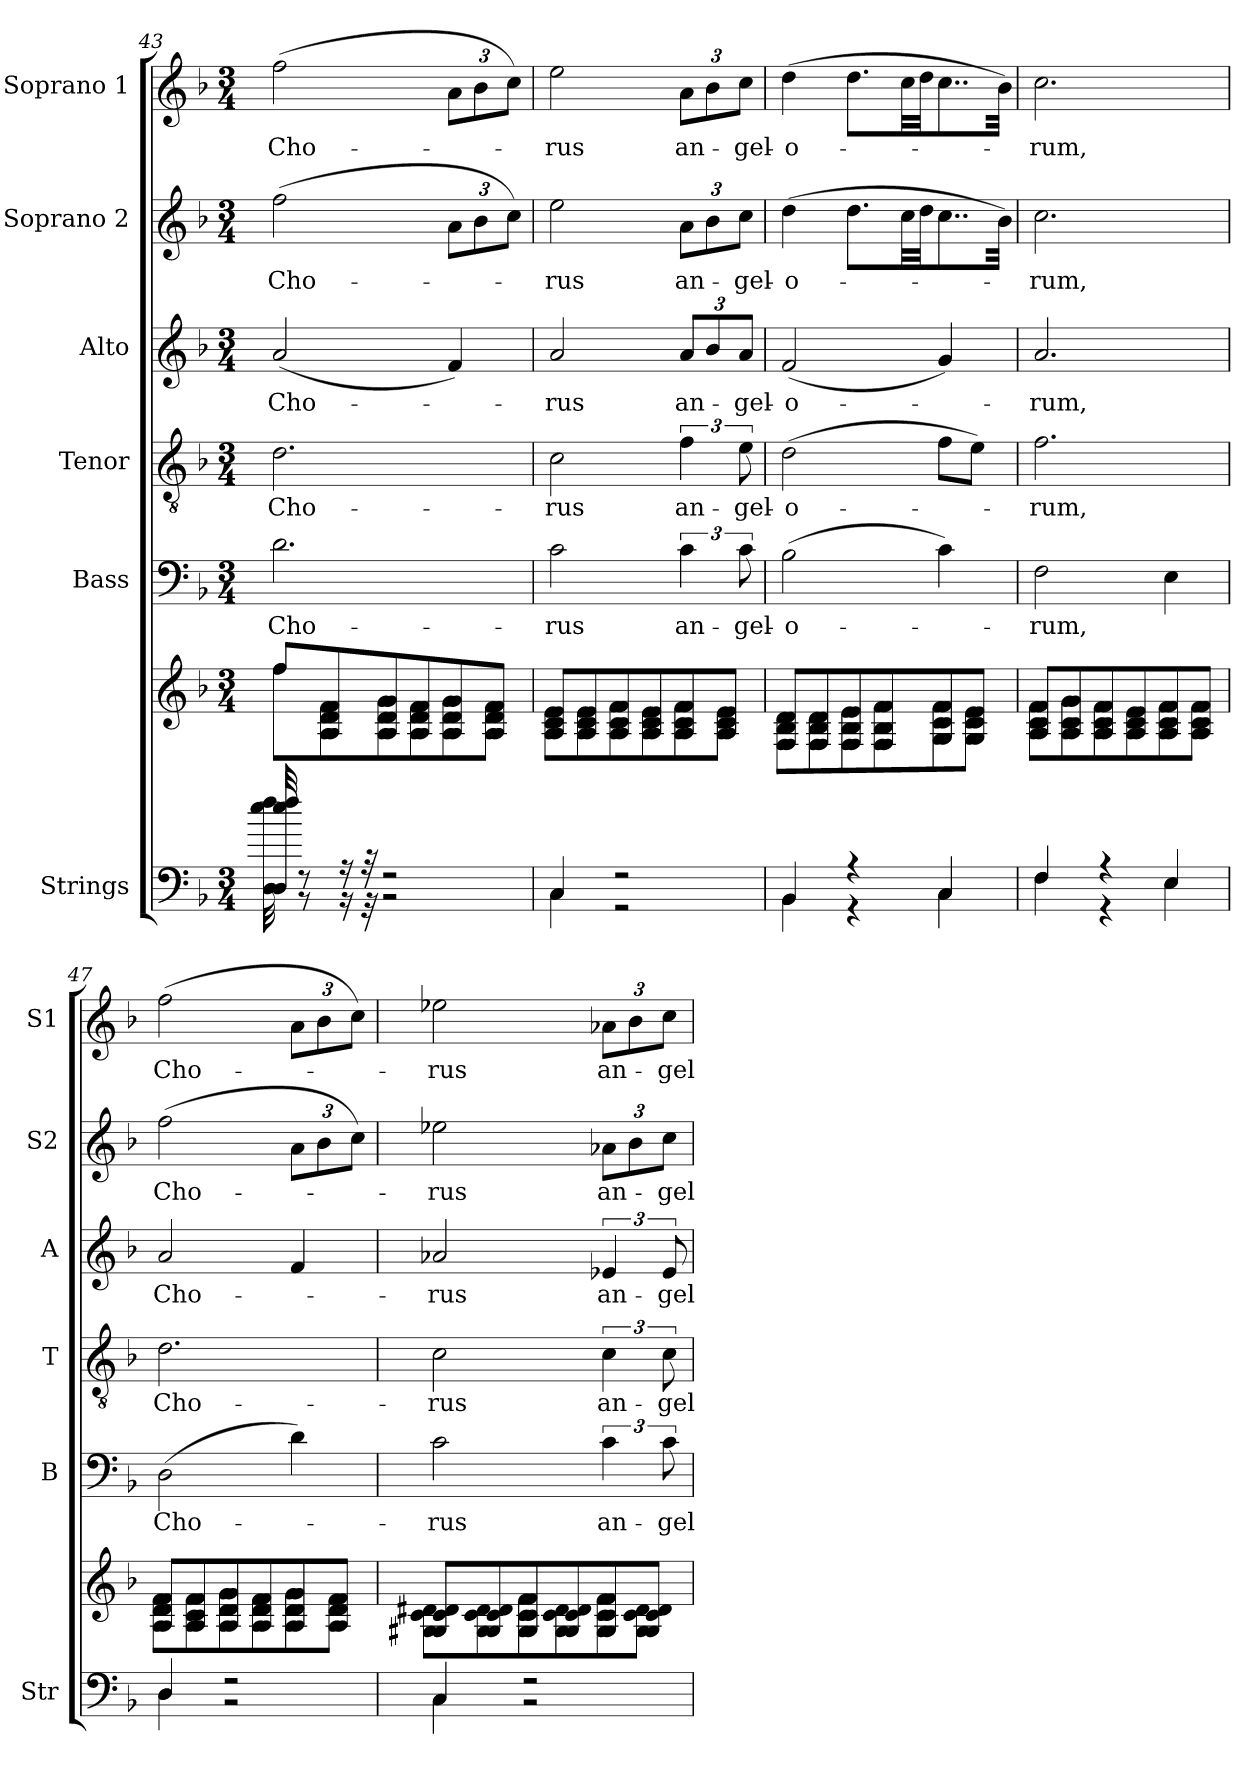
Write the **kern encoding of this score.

**kern	**kern	**kern	**text	**kern	**text	**kern	**text	**kern	**text	**kern	**text
*part6	*part6	*part5	*part5	*part4	*part4	*part3	*part3	*part2	*part2	*part1	*part1
*staff7	*staff6	*staff5	*staff5	*staff4	*staff4	*staff3	*staff3	*staff2	*staff2	*staff1	*staff1
*I"Strings	*	*I"Bass	*	*I"Tenor	*	*I"Alto	*	*I"Soprano 2	*	*I"Soprano 1	*
*I'Str	*	*I'B	*	*I'T	*	*I'A	*	*I'S2	*	*I'S1	*
!!LO:PB:g=z
*clefF4	*clefG2	*clefF4	*	*clefGv2	*	*clefG2	*	*clefG2	*	*clefG2	*
*k[b-]	*k[b-]	*k[b-]	*	*k[b-]	*	*k[b-]	*	*k[b-]	*	*k[b-]	*
*F:	*F:	*F:	*	*F:	*	*F:	*	*F:	*	*F:	*
*M3/4	*M3/4	*M3/4	*	*M3/4	*	*M3/4	*	*M3/4	*	*M3/4	*
=43	=43	=43	=43	=43	=43	=43	=43	=43	=43	=43	=43
*^	*^	*	*	*	*	*	*	*	*	*	*
!	!	!	!	!	!LO:LY:b	!	!LO:LY:b	!	!LO:LY:b	!	!LO:LY:b	!	!LO:LY:b
32D/ 32ee/ 32ff/	32D\ 32ee\ 32ff\	8ff/L	8ff\L	2.d\	Cho-	2.d\	Cho-	(<2a/	Cho-	(>2ff\	Cho-	(>2ff\	Cho-
8r	8r	.	.	.	.	.	.	.	.	.	.	.	.
.	.	8A/ 8d/ 8f/	8A\ 8d\ 8f\	.	.	.	.	.	.	.	.	.	.
16r	16r	.	.	.	.	.	.	.	.	.	.	.	.
32r	32r	.	.	.	.	.	.	.	.	.	.	.	.
2r	2r	8A/ 8d/ 8g/	8A\ 8d\ 8g\	.	.	.	.	.	.	.	.	.	.
.	.	8A/ 8d/ 8f/	8A\ 8d\ 8f\	.	.	.	.	.	.	.	.	.	.
*	*	*	*	*	*	*	*	*	*	*Xbrackettup	*	*Xbrackettup	*
.	.	8A/ 8d/ 8g/	8A\ 8d\ 8g\	.	.	.	.	4f/)	.	12a\L	.	12a\L	.
.	.	.	.	.	.	.	.	.	.	12b-i\	.	12b-i\	.
.	.	8A/ 8d/ 8f/J	8A\ 8d\ 8f\J	.	.	.	.	.	.	.	.	.	.
.	.	.	.	.	.	.	.	.	.	12cc\J)	.	12cc\J)	.
=44	=44	=44	=44	=44	=44	=44	=44	=44	=44	=44	=44	=44	=44
!	!	!	!	!	!LO:LY:b	!	!LO:LY:b	!	!LO:LY:b	!	!LO:LY:b	!	!LO:LY:b
4C/	4C\	8A/ 8c/ 8e/L	8A\ 8c\ 8e\L	2c\	-rus	2c\	-rus	2a/	-rus	2ee\	-rus	2ee\	-rus
.	.	8A/ 8c/ 8e/	8A\ 8c\ 8e\	.	.	.	.	.	.	.	.	.	.
2r	2r	8A/ 8c/ 8f/	8A\ 8c\ 8f\	.	.	.	.	.	.	.	.	.	.
.	.	8A/ 8c/ 8e/	8A\ 8c\ 8e\	.	.	.	.	.	.	.	.	.	.
!	!	!	!	!	!LO:LY:b	!	!LO:LY:b	!	!	!	!	!	!
*	*	*	*	*	*	*	*	*Xbrackettup	*	*	*	*	*
!	!	!	!	!	!	!	!	!	!LO:LY:b	!	!LO:LY:b	!	!LO:LY:b
.	.	8A/ 8c/ 8f/	8A\ 8c\ 8f\	6c\	an-	6f\	an-	12a/L	an-	12a\L	an-	12a\L	an-
.	.	.	.	.	.	.	.	12b-/	.	12b-\	.	12b-\	.
.	.	8A/ 8c/ 8e/J	8A\ 8c\ 8e\J	.	.	.	.	.	.	.	.	.	.
!	!	!	!	!	!LO:LY:b	!	!LO:LY:b	!	!LO:LY:b	!	!LO:LY:b	!	!LO:LY:b
.	.	.	.	12c\	-gel-	12e\	-gel-	12a/J	-gel-	12cc\J	-gel-	12cc\J	-gel-
=45	=45	=45	=45	=45	=45	=45	=45	=45	=45	=45	=45	=45	=45
!	!	!	!	!	!LO:LY:b	!	!LO:LY:b	!	!LO:LY:b	!	!LO:LY:b	!	!LO:LY:b
4BB-/	4BB-\	8F/ 8B-/ 8d/L	8F\ 8B-\ 8d\L	(>2B-\	-o-	(>2d\	-o-	(<2f/	-o-	(>4dd\	-o-	(>4dd\	-o-
.	.	8F/ 8B-/ 8d/	8F\ 8B-\ 8d\	.	.	.	.	.	.	.	.	.	.
4r	4r	8F/ 8B-/ 8e/	8F\ 8B-\ 8e\	.	.	.	.	.	.	8.dd\L	.	8.dd\L	.
.	.	8F/ 8B-/ 8f/	8F\ 8B-\ 8f\	.	.	.	.	.	.	.	.	.	.
.	.	.	.	.	.	.	.	.	.	32cc\LL	.	32cc\LL	.
.	.	.	.	.	.	.	.	.	.	32dd\JJ	.	32dd\JJ	.
4C/	4C\	8G/ 8c/ 8f/	8G\ 8c\ 8f\	4c\)	.	8f\L	.	4g/)	.	8..cc\	.	8..cc\	.
.	.	8G/ 8c/ 8e/J	8G\ 8c\ 8e\J	.	.	8e\J)	.	.	.	.	.	.	.
.	.	.	.	.	.	.	.	.	.	32b-\Jkk)	.	32b-\Jkk)	.
!!LO:PB:g=z
=46	=46	=46	=46	=46	=46	=46	=46	=46	=46	=46	=46	=46	=46
!	!	!	!	!	!LO:LY:b	!	!LO:LY:b	!	!LO:LY:b	!	!LO:LY:b	!	!LO:LY:b
4F/	4F\	8A/ 8c/ 8f/L	8A\ 8c\ 8f\L	2F\	-rum,	2.f\	-rum,	2.a/	-rum,	2.cc\	-rum,	2.cc\	-rum,
.	.	8A/ 8c/ 8g/	8A\ 8c\ 8g\	.	.	.	.	.	.	.	.	.	.
4r	4r	8A/ 8c/ 8f/	8A\ 8c\ 8f\	.	.	.	.	.	.	.	.	.	.
.	.	8A/ 8c/ 8e/	8A\ 8c\ 8e\	.	.	.	.	.	.	.	.	.	.
4E/	4E\	8A/ 8c/ 8f/	8A\ 8c\ 8f\	4E\	.	.	.	.	.	.	.	.	.
.	.	8A/ 8c/ 8f/J	8A\ 8c\ 8f\J	.	.	.	.	.	.	.	.	.	.
=47	=47	=47	=47	=47	=47	=47	=47	=47	=47	=47	=47	=47	=47
!	!	!	!	!	!LO:LY:b	!	!LO:LY:b	!	!LO:LY:b	!	!LO:LY:b	!	!LO:LY:b
4D/	4D\	8A/ 8d/ 8f/L	8A\ 8d\ 8f\L	(>2D\	Cho-	2.d\	Cho-	2a/	Cho-	(>2ff\	Cho-	(>2ff\	Cho-
.	.	8A/ 8c/ 8f/	8A\ 8c\ 8f\	.	.	.	.	.	.	.	.	.	.
2r	2r	8A/ 8d/ 8g/	8A\ 8d\ 8g\	.	.	.	.	.	.	.	.	.	.
.	.	8A/ 8d/ 8f/	8A\ 8d\ 8f\	.	.	.	.	.	.	.	.	.	.
.	.	8A/ 8d/ 8g/	8A\ 8d\ 8g\	4d\)	.	.	.	4f/	.	12a\L	.	12a\L	.
.	.	.	.	.	.	.	.	.	.	12b-\	.	12b-\	.
.	.	8A/ 8d/ 8f/J	8A\ 8d\ 8f\J	.	.	.	.	.	.	.	.	.	.
.	.	.	.	.	.	.	.	.	.	12cc\J)	.	12cc\J)	.
=48	=48	=48	=48	=48	=48	=48	=48	=48	=48	=48	=48	=48	=48
!	!	!	!	!	!LO:LY:b	!	!LO:LY:b	!	!LO:LY:b	!	!LO:LY:b	!	!LO:LY:b
4C/	4C\	8G#X/ 8c/ 8d#X/L	8G#\ 8c\ 8d#\L	2c\	-rus	2c\	-rus	2a-X/	-rus	2ee-X\	-rus	2ee-X\	-rus
.	.	8G#/ 8c/ 8d#/	8G#\ 8c\ 8d#\	.	.	.	.	.	.	.	.	.	.
2r	2r	8G#/ 8c/ 8f/	8G#\ 8c\ 8f\	.	.	.	.	.	.	.	.	.	.
.	.	8G#/ 8c/ 8d#/	8G#\ 8c\ 8d#\	.	.	.	.	.	.	.	.	.	.
!	!	!	!	!	!LO:LY:b	!	!LO:LY:b	!	!	!	!	!	!
*	*	*	*	*	*	*	*	*brackettup	*	*	*	*	*
!	!	!	!	!	!	!	!	!	!LO:LY:b	!	!LO:LY:b	!	!LO:LY:b
.	.	8G#/ 8c/ 8f/	8G#\ 8c\ 8f\	6c\	an-	6c\	an-	6e-X/	an-	12a-X\L	an-	12a-X\L	an-
.	.	.	.	.	.	.	.	.	.	12b-\	.	12b-\	.
.	.	8G#/ 8c/ 8d#/J	8G#\ 8c\ 8d#\J	.	.	.	.	.	.	.	.	.	.
!	!	!	!	!	!LO:LY:b	!	!LO:LY:b	!	!LO:LY:b	!	!LO:LY:b	!	!LO:LY:b
.	.	.	.	12c\	-gel-	12c\	-gel-	12e-/	-gel-	12cc\J	-gel-	12cc\J	-gel-
*v	*v	*	*	*	*	*	*	*	*	*	*	*	*
*	*v	*v	*	*	*	*	*	*	*	*	*	*
=	=	=	=	=	=	=	=	=	=	=	=
*-	*-	*-	*-	*-	*-	*-	*-	*-	*-	*-	*-
